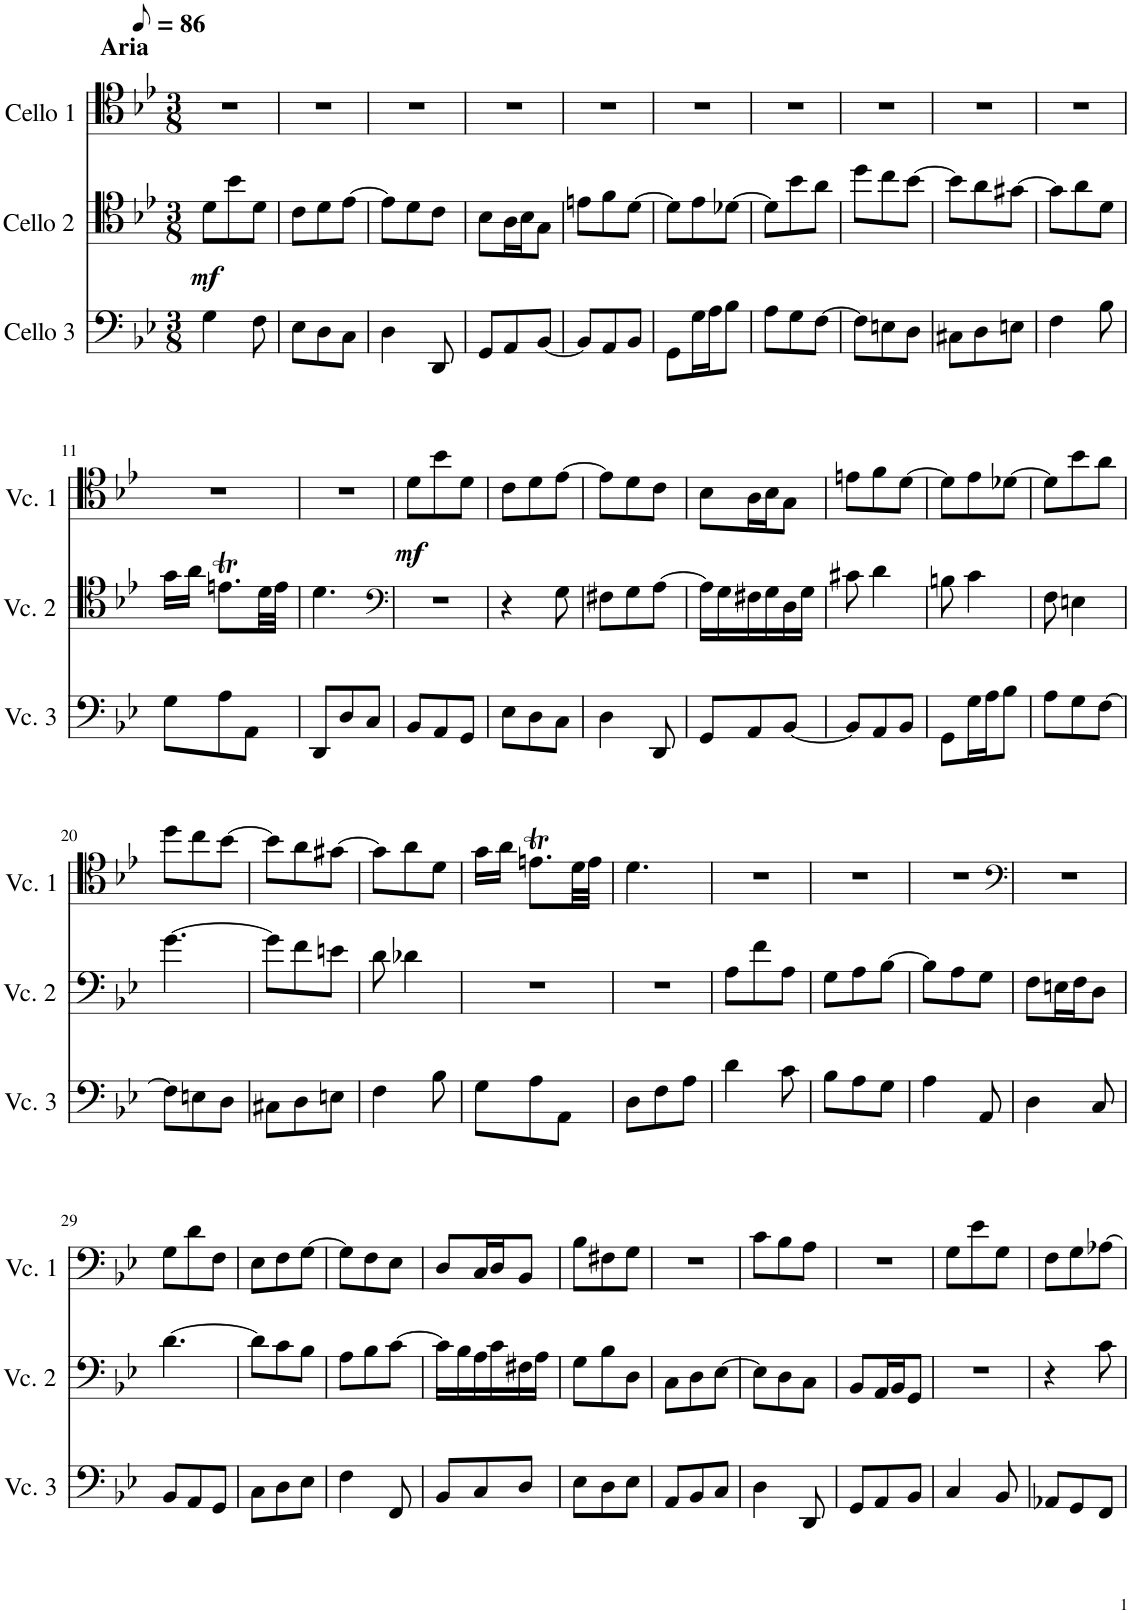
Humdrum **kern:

**kern	**kern	**dynam	**kern	**dynam
*part3	*part2	*part2	*part1	*part1
*staff3	*staff2	*staff2	*staff1	*staff1
*I"Cello 3	*I"Cello 2	*	*I"Cello 1	*
*clefF4	*clefC4	*	*clefC4	*
*k[b-e-]	*k[b-e-]	*	*k[b-e-]	*
*M3/8	*M3/8	*	*M3/8	*
*MM43	*MM43	*	*MM43	*
=1	=1	=1	=1	=1
!	!	!	!LO:TX:a:B:t=Aria	!
!	!	!LO:DY:b	!	!
4G\	8d\L	mf	4.r	.
.	8b-\	.	.	.
8F\	8d\J	.	.	.
=2	=2	=2	=2	=2
8E-\L	8c\L	.	4.r	.
8D\	8d\	.	.	.
8C\J	[8e-\J	.	.	.
=3	=3	=3	=3	=3
4D\	8e-\L]	.	4.r	.
.	8d\	.	.	.
8DD/	8c\J	.	.	.
=4	=4	=4	=4	=4
8GG/L	8B-\L	.	4.r	.
8AA/	16A\L	.	.	.
.	16B-\J	.	.	.
[8BB-/J	8G\J	.	.	.
=5	=5	=5	=5	=5
8BB-/L]	8en\L	.	4.r	.
8AA/	8f\	.	.	.
8BB-/J	[8d\J	.	.	.
=6	=6	=6	=6	=6
8GG\L	8d\L]	.	4.r	.
16G\L	8e-\	.	.	.
16A\J	.	.	.	.
8B-\J	[8d-X\J	.	.	.
=7	=7	=7	=7	=7
8A\L	8d-\L]	.	4.r	.
8G\	8b-\	.	.	.
[8F\J	8a\J	.	.	.
=8	=8	=8	=8	=8
8F\L]	8dd\L	.	4.r	.
8En\	8cc\	.	.	.
8D\J	[8b-\J	.	.	.
=9	=9	=9	=9	=9
8C#X\L	8b-\L]	.	4.r	.
8D\	8a\	.	.	.
8En\J	[8g#X\J	.	.	.
=10	=10	=10	=10	=10
4F\	8g#\L]	.	4.r	.
.	8a\	.	.	.
8B-\	8d\J	.	.	.
!!LO:LB:g=z
=11	=11	=11	=11	=11
8G\L	16g\LL	.	4.r	.
.	16a\JJ	.	.	.
8A\	8.ent\L	.	.	.
8AA\J	.	.	.	.
.	32d\LL	.	.	.
.	32e\JJJ	.	.	.
=12	=12	=12	=12	=12
8DD/L	4.d\	.	4.r	.
8D/	.	.	.	.
8C/J	.	.	.	.
=13	=13	=13	=13	=13
*	*clefF4	*	*	*
!	!	!	!	!LO:DY:b
8BB-/L	4.r	.	8d\L	mf
8AA/	.	.	8b-\	.
8GG/J	.	.	8d\J	.
=14	=14	=14	=14	=14
8E-\L	4r	.	8c\L	.
8D\	.	.	8d\	.
8C\J	8G\	.	[8e-\J	.
=15	=15	=15	=15	=15
4D\	8F#X\L	.	8e-\L]	.
.	8G\	.	8d\	.
8DD/	[8A\J	.	8c\J	.
=16	=16	=16	=16	=16
8GG/L	16A\LL]	.	8B-\L	.
.	16G\	.	.	.
8AA/	16F#X\	.	16A\L	.
.	16G\	.	16B-\J	.
[8BB-/J	16D\	.	8G\J	.
.	16G\JJ	.	.	.
=17	=17	=17	=17	=17
8BB-/L]	8c#X\	.	8en\L	.
8AA/	4d\	.	8f\	.
8BB-/J	.	.	[8d\J	.
=18	=18	=18	=18	=18
8GG\L	8Bn\	.	8d\L]	.
16G\L	4c\	.	8e-\	.
16A\J	.	.	.	.
8B-\J	.	.	[8d-X\J	.
=19	=19	=19	=19	=19
8A\L	8F\	.	8d-\L]	.
8G\	4En\	.	8b-\	.
[8F\J	.	.	8a\J	.
!!LO:LB:g=z
=20	=20	=20	=20	=20
8F\L]	[4.g\	.	8dd\L	.
8En\	.	.	8cc\	.
8D\J	.	.	[8b-\J	.
=21	=21	=21	=21	=21
8C#X\L	8g\L]	.	8b-\L]	.
8D\	8f\	.	8a\	.
8En\J	8en\J	.	[8g#X\J	.
=22	=22	=22	=22	=22
4F\	8d\	.	8g#\L]	.
.	4d-X\	.	8a\	.
8B-\	.	.	8d\J	.
=23	=23	=23	=23	=23
8G\L	4.r	.	16g\LL	.
.	.	.	16a\JJ	.
8A\	.	.	8.ent\L	.
8AA\J	.	.	.	.
.	.	.	32d\LL	.
.	.	.	32e\JJJ	.
=24	=24	=24	=24	=24
8D\L	4.r	.	4.d\	.
8F\	.	.	.	.
8A\J	.	.	.	.
=25	=25	=25	=25	=25
4d\	8A\L	.	4.r	.
.	8f\	.	.	.
8c\	8A\J	.	.	.
=26	=26	=26	=26	=26
8B-\L	8G\L	.	4.r	.
8A\	8A\	.	.	.
8G\J	[8B-\J	.	.	.
=27	=27	=27	=27	=27
4A\	8B-\L]	.	4.r	.
.	8A\	.	.	.
8AA/	8G\J	.	.	.
=28	=28	=28	=28	=28
*	*	*	*clefF4	*
4D\	8F\L	.	4.r	.
.	16En\L	.	.	.
.	16F\J	.	.	.
8C/	8D\J	.	.	.
!!LO:LB:g=z
=29	=29	=29	=29	=29
8BB-/L	[4.d\	.	8G\L	.
8AA/	.	.	8d\	.
8GG/J	.	.	8F\J	.
=30	=30	=30	=30	=30
8C\L	8d\L]	.	8E-\L	.
8D\	8c\	.	8F\	.
8E-\J	8B-\J	.	[8G\J	.
=31	=31	=31	=31	=31
4F\	8A\L	.	8G\L]	.
.	8B-\	.	8F\	.
8FF/	[8c\J	.	8E-\J	.
=32	=32	=32	=32	=32
8BB-/L	16c\LL]	.	8D/L	.
.	16B-\	.	.	.
8C/	16A\	.	16C/L	.
.	16c\	.	16D/J	.
8D/J	16F#X\	.	8BB-/J	.
.	16A\JJ	.	.	.
=33	=33	=33	=33	=33
8E-\L	8G\L	.	8B-\L	.
8D\	8B-\	.	8F#X\	.
8E-\J	8D\J	.	8G\J	.
=34	=34	=34	=34	=34
8AA/L	8C\L	.	4.r	.
8BB-/	8D\	.	.	.
8C/J	[8E-\J	.	.	.
=35	=35	=35	=35	=35
4D\	8E-\L]	.	8c\L	.
.	8D\	.	8B-\	.
8DD/	8C\J	.	8A\J	.
=36	=36	=36	=36	=36
8GG/L	8BB-/L	.	4.r	.
8AA/	16AA/L	.	.	.
.	16BB-/J	.	.	.
8BB-/J	8GG/J	.	.	.
=37	=37	=37	=37	=37
4C/	4.r	.	8G\L	.
.	.	.	8e-\	.
8BB-/	.	.	8G\J	.
=38	=38	=38	=38	=38
8AA-X/L	4r	.	8F\L	.
8GG/	.	.	8G\	.
8FF/J	8c\	.	[8A-X\J	.
=	=	=	=	=
*-	*-	*-	*-	*-
